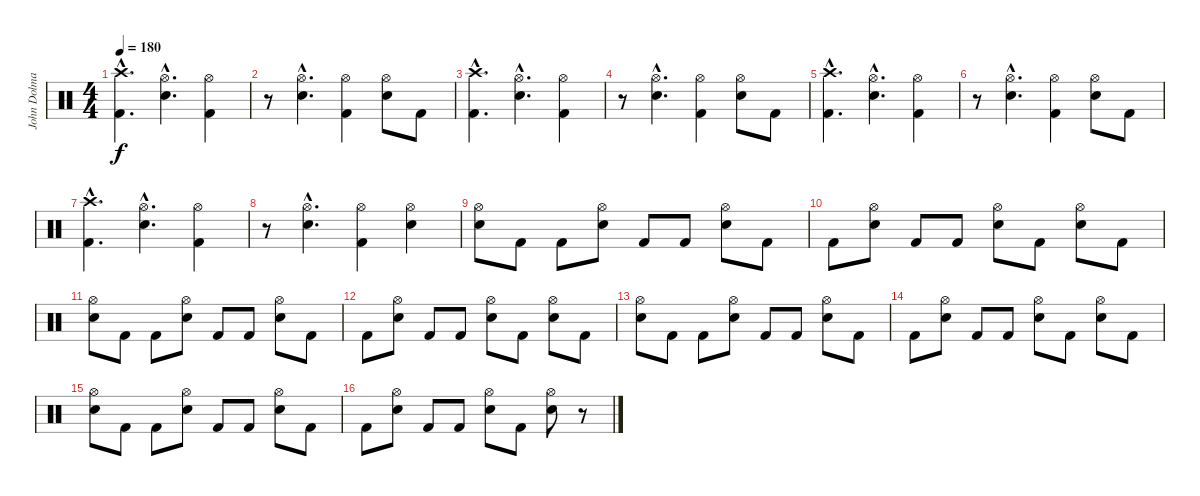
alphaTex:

\track ("John Dolmayan" "John Dolma") {instrument percussion}
\staff {score}
\articulation defaults
\ts (4 4)
\tempo 180
\clef neutral
\ks c
("Crash high (hit)"{hac} "Kick (hit) 2"{hac}).4{d dy f} ("Hi-Hat (open)"{hac} "Electric Snare (hit)"{hac}).4{d} ("Hi-Hat (open)" "Kick (hit) 2").4 |
r.8 ("Hi-Hat (open)"{hac} "Electric Snare (hit)"{hac}).4{d} ("Hi-Hat (open)" "Kick (hit) 2").4 ("Hi-Hat (open)" "Electric Snare (hit)").8 "Kick (hit) 2".8 |
("Crash high (hit)"{hac} "Kick (hit) 2"{hac}).4{d} ("Hi-Hat (open)"{hac} "Electric Snare (hit)"{hac}).4{d} ("Hi-Hat (open)" "Kick (hit) 2").4 |
r.8 ("Hi-Hat (open)"{hac} "Electric Snare (hit)"{hac}).4{d} ("Hi-Hat (open)" "Kick (hit) 2").4 ("Hi-Hat (open)" "Electric Snare (hit)").8 "Kick (hit) 2".8 |
("Crash high (hit)"{hac} "Kick (hit) 2"{hac}).4{d} ("Hi-Hat (open)"{hac} "Electric Snare (hit)"{hac}).4{d} ("Hi-Hat (open)" "Kick (hit) 2").4 |
r.8 ("Hi-Hat (open)"{hac} "Electric Snare (hit)"{hac}).4{d} ("Hi-Hat (open)" "Kick (hit) 2").4 ("Hi-Hat (open)" "Electric Snare (hit)").8 "Kick (hit) 2".8 |
("Crash high (hit)"{hac} "Kick (hit) 2"{hac}).4{d} ("Hi-Hat (open)"{hac} "Electric Snare (hit)"{hac}).4{d} ("Hi-Hat (open)" "Kick (hit) 2").4 |
r.8 ("Hi-Hat (open)"{hac} "Electric Snare (hit)"{hac}).4{d} ("Hi-Hat (open)" "Kick (hit) 2").4 ("Hi-Hat (open)" "Electric Snare (hit)").4 |
("Hi-Hat (open)" "Electric Snare (hit)").8 "Kick (hit) 2".8 "Kick (hit) 2".8 ("Hi-Hat (open)" "Electric Snare (hit)").8 "Kick (hit) 2".8 "Kick (hit) 2".8 ("Hi-Hat (open)" "Electric Snare (hit)").8 "Kick (hit) 2".8 |
"Kick (hit) 2".8 ("Hi-Hat (open)" "Electric Snare (hit)").8 "Kick (hit) 2".8 "Kick (hit) 2".8 ("Hi-Hat (open)" "Electric Snare (hit)").8 "Kick (hit) 2".8 ("Hi-Hat (open)" "Electric Snare (hit)").8 "Kick (hit) 2".8 |
("Hi-Hat (open)" "Electric Snare (hit)").8 "Kick (hit) 2".8 "Kick (hit) 2".8 ("Hi-Hat (open)" "Electric Snare (hit)").8 "Kick (hit) 2".8 "Kick (hit) 2".8 ("Hi-Hat (open)" "Electric Snare (hit)").8 "Kick (hit) 2".8 |
"Kick (hit) 2".8 ("Hi-Hat (open)" "Electric Snare (hit)").8 "Kick (hit) 2".8 "Kick (hit) 2".8 ("Hi-Hat (open)" "Electric Snare (hit)").8 "Kick (hit) 2".8 ("Hi-Hat (open)" "Electric Snare (hit)").8 "Kick (hit) 2".8 |
("Hi-Hat (open)" "Electric Snare (hit)").8 "Kick (hit) 2".8 "Kick (hit) 2".8 ("Hi-Hat (open)" "Electric Snare (hit)").8 "Kick (hit) 2".8 "Kick (hit) 2".8 ("Hi-Hat (open)" "Electric Snare (hit)").8 "Kick (hit) 2".8 |
"Kick (hit) 2".8 ("Hi-Hat (open)" "Electric Snare (hit)").8 "Kick (hit) 2".8 "Kick (hit) 2".8 ("Hi-Hat (open)" "Electric Snare (hit)").8 "Kick (hit) 2".8 ("Hi-Hat (open)" "Electric Snare (hit)").8 "Kick (hit) 2".8 |
("Hi-Hat (open)" "Electric Snare (hit)").8 "Kick (hit) 2".8 "Kick (hit) 2".8 ("Hi-Hat (open)" "Electric Snare (hit)").8 "Kick (hit) 2".8 "Kick (hit) 2".8 ("Hi-Hat (open)" "Electric Snare (hit)").8 "Kick (hit) 2".8 |
"Kick (hit) 2".8 ("Hi-Hat (open)" "Electric Snare (hit)").8 "Kick (hit) 2".8 "Kick (hit) 2".8 ("Hi-Hat (open)" "Electric Snare (hit)").8 "Kick (hit) 2".8 ("Hi-Hat (open)" "Electric Snare (hit)").8 r.8
